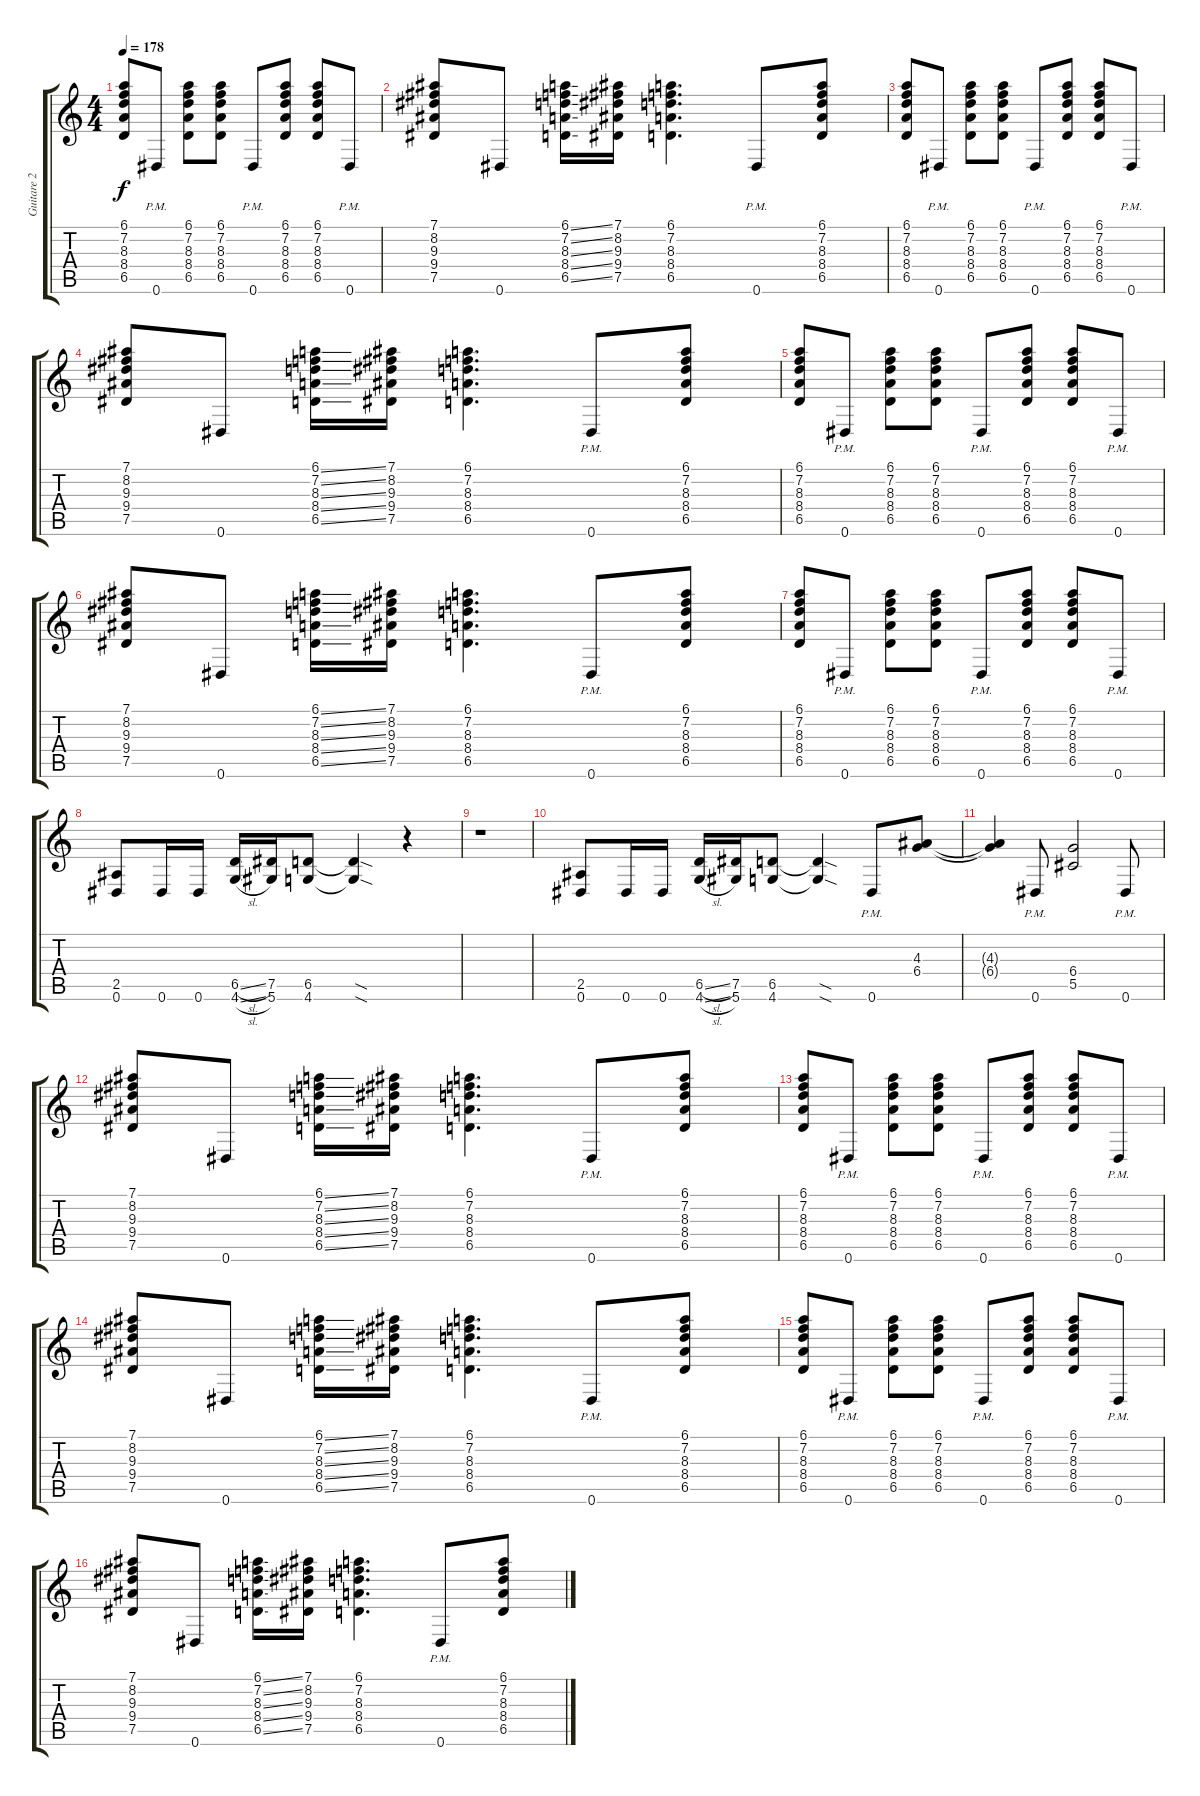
\track ("Guitare 2" "Guitare 2") {instrument distortionguitar}
\staff {score tabs}
\tuning (Eb4 Bb3 Gb3 Db3 Ab2 Eb2) {hide}
\ts (4 4)
\tempo 178
\clef g2
\ks c
(6.1 7.2 8.3 8.4 6.5).8{dy f} 0.6{pm}.8 (6.1 7.2 8.3 8.4 6.5).8 (6.1 7.2 8.3 8.4 6.5).8 0.6{pm}.8 (6.1 7.2 8.3 8.4 6.5).8 (6.1 7.2 8.3 8.4 6.5).8 0.6{pm}.8 |
(7.1 8.2 9.3 9.4 7.5).8 0.6.8 (6.1{ss} 7.2{ss} 8.3{ss} 8.4{ss} 6.5{ss}).16 (7.1 8.2 9.3 9.4 7.5).16 (6.1 7.2 8.3 8.4 6.5).4{d} 0.6{pm}.8 (6.1 7.2 8.3 8.4 6.5).8 |
(6.1 7.2 8.3 8.4 6.5).8 0.6{pm}.8 (6.1 7.2 8.3 8.4 6.5).8 (6.1 7.2 8.3 8.4 6.5).8 0.6{pm}.8 (6.1 7.2 8.3 8.4 6.5).8 (6.1 7.2 8.3 8.4 6.5).8 0.6{pm}.8 |
(7.1 8.2 9.3 9.4 7.5).8 0.6.8 (6.1{ss} 7.2{ss} 8.3{ss} 8.4{ss} 6.5{ss}).16 (7.1 8.2 9.3 9.4 7.5).16 (6.1 7.2 8.3 8.4 6.5).4{d} 0.6{pm}.8 (6.1 7.2 8.3 8.4 6.5).8 |
(6.1 7.2 8.3 8.4 6.5).8 0.6{pm}.8 (6.1 7.2 8.3 8.4 6.5).8 (6.1 7.2 8.3 8.4 6.5).8 0.6{pm}.8 (6.1 7.2 8.3 8.4 6.5).8 (6.1 7.2 8.3 8.4 6.5).8 0.6{pm}.8 |
(7.1 8.2 9.3 9.4 7.5).8 0.6.8 (6.1{ss} 7.2{ss} 8.3{ss} 8.4{ss} 6.5{ss}).16 (7.1 8.2 9.3 9.4 7.5).16 (6.1 7.2 8.3 8.4 6.5).4{d} 0.6{pm}.8 (6.1 7.2 8.3 8.4 6.5).8 |
(6.1 7.2 8.3 8.4 6.5).8 0.6{pm}.8 (6.1 7.2 8.3 8.4 6.5).8 (6.1 7.2 8.3 8.4 6.5).8 0.6{pm}.8 (6.1 7.2 8.3 8.4 6.5).8 (6.1 7.2 8.3 8.4 6.5).8 0.6{pm}.8 |
(2.5 0.6).8 0.6.16 0.6.16 (6.5{sl} 4.6{sl}).16 (7.5 5.6).16 (6.5 4.6).8 (6.5{sod t} 4.6{sod t}).4 r.4 |
r.1 |
(2.5 0.6).8 0.6.16 0.6.16 (6.5{sl} 4.6{sl}).16 (7.5 5.6).16 (6.5 4.6).8 (6.5{sod t} 4.6{sod t}).4 0.6{pm}.8 (4.3 6.4).8 |
(4.3{t} 6.4{t}).4 0.6{pm}.8 (6.4 5.5).2 0.6{pm}.8 |
(7.1 8.2 9.3 9.4 7.5).8 0.6.8 (6.1{ss} 7.2{ss} 8.3{ss} 8.4{ss} 6.5{ss}).16 (7.1 8.2 9.3 9.4 7.5).16 (6.1 7.2 8.3 8.4 6.5).4{d} 0.6{pm}.8 (6.1 7.2 8.3 8.4 6.5).8 |
(6.1 7.2 8.3 8.4 6.5).8 0.6{pm}.8 (6.1 7.2 8.3 8.4 6.5).8 (6.1 7.2 8.3 8.4 6.5).8 0.6{pm}.8 (6.1 7.2 8.3 8.4 6.5).8 (6.1 7.2 8.3 8.4 6.5).8 0.6{pm}.8 |
(7.1 8.2 9.3 9.4 7.5).8 0.6.8 (6.1{ss} 7.2{ss} 8.3{ss} 8.4{ss} 6.5{ss}).16 (7.1 8.2 9.3 9.4 7.5).16 (6.1 7.2 8.3 8.4 6.5).4{d} 0.6{pm}.8 (6.1 7.2 8.3 8.4 6.5).8 |
(6.1 7.2 8.3 8.4 6.5).8 0.6{pm}.8 (6.1 7.2 8.3 8.4 6.5).8 (6.1 7.2 8.3 8.4 6.5).8 0.6{pm}.8 (6.1 7.2 8.3 8.4 6.5).8 (6.1 7.2 8.3 8.4 6.5).8 0.6{pm}.8 |
(7.1 8.2 9.3 9.4 7.5).8 0.6.8 (6.1{ss} 7.2{ss} 8.3{ss} 8.4{ss} 6.5{ss}).16 (7.1 8.2 9.3 9.4 7.5).16 (6.1 7.2 8.3 8.4 6.5).4{d} 0.6{pm}.8 (6.1 7.2 8.3 8.4 6.5).8
